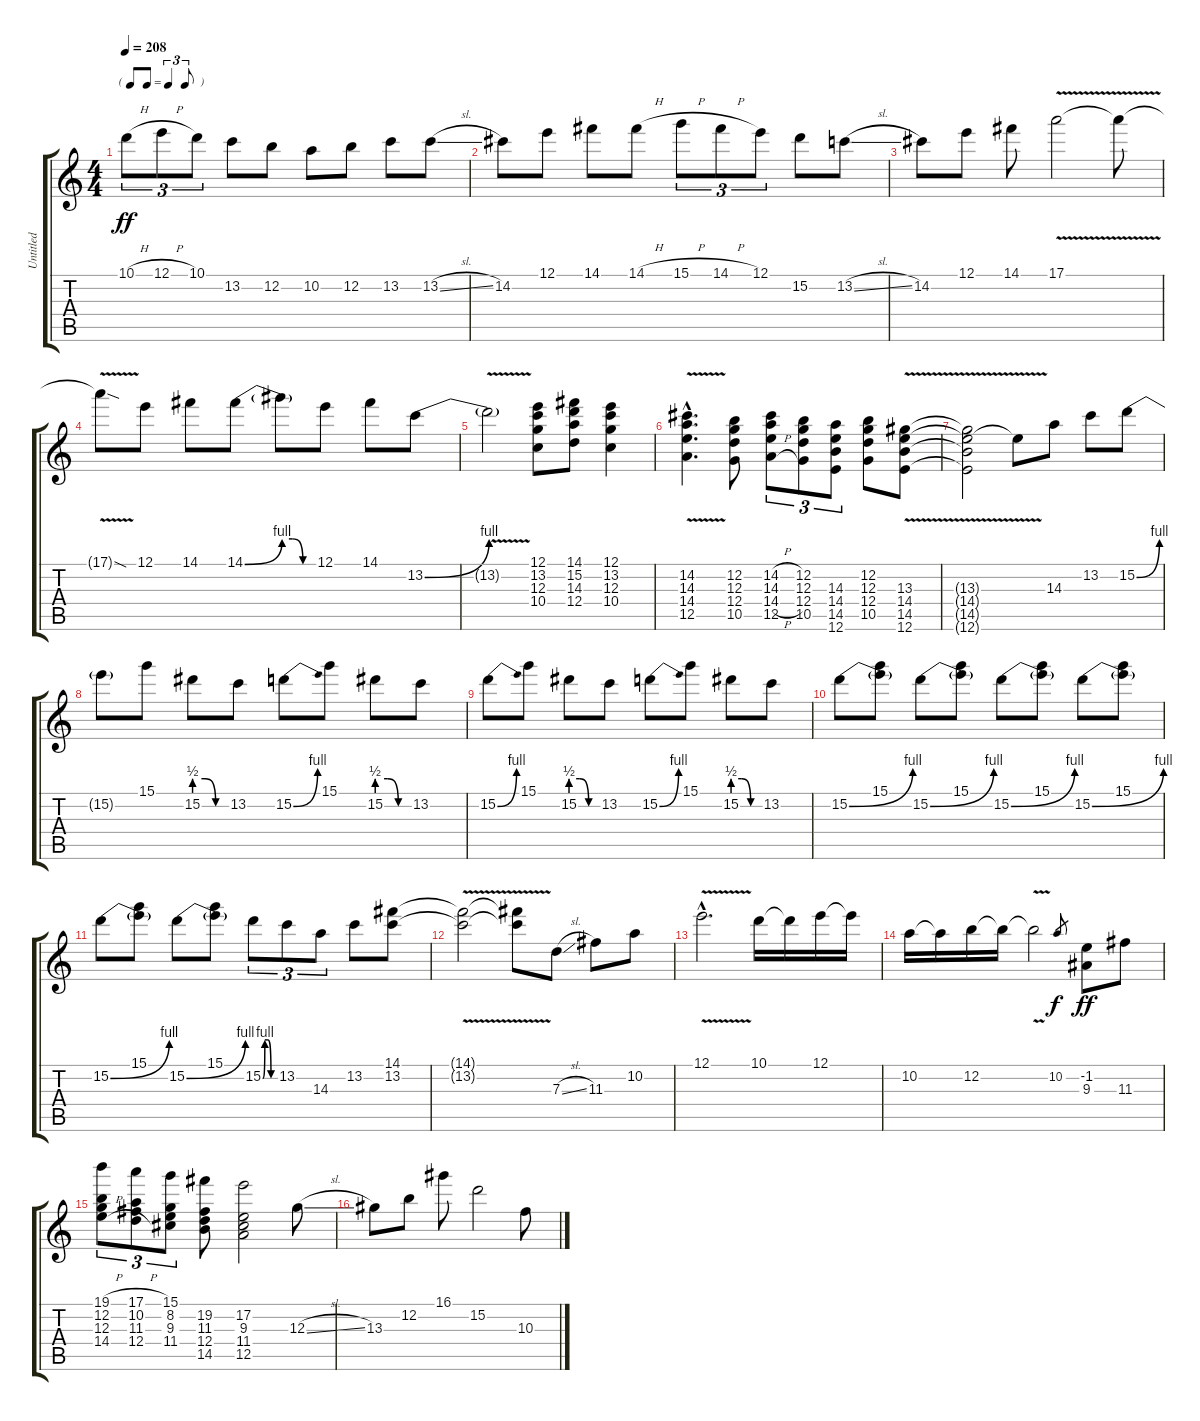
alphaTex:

\track ("Untitled" "Untitled") {instrument overdrivenguitar}
\staff {score tabs}
\tuning (E4 B3 G3 D3 A2 E2) {hide}
\ts (4 4)
\tf triplet8th
\tempo 208
\clef g2
\ks c
10.1{h}.8{tu (3 2) dy ff} 12.1{h}.8{tu (3 2)} 10.1.8{tu (3 2)} 13.2.8 12.2.8 10.2.8 12.2.8 13.2.8 13.2{sl}.8 |
14.2.8 12.1.8 14.1.8 14.1{h}.8 15.1{h}.8{tu (3 2)} 14.1{h}.8{tu (3 2)} 12.1.8{tu (3 2)} 15.2.8 13.2{sl}.8 |
14.2.8 12.1.8 14.1.8 17.1{v}.2 17.1{v t}.8 |
17.1{sod t}.8 12.1.8 14.1.8 14.1{be (bend 0 0 60 4)}.8 14.1{be (custom 0 4 20 4 40 0 60 0) t}.8 12.1.8 14.1.8 13.2{be (bend 0 0 60 4)}.8 |
13.2{v t}.2 (12.1 13.2 12.3 10.4).8 (14.1 15.2 14.3 12.4).8 (12.1 13.2 12.3 10.4).4 |
(14.2{v hac} 14.3{v hac} 14.4{v hac} 12.5{v hac}).4{d} (12.2 12.3 12.4 10.5).8 (14.2{h} 14.3{h} 14.4{h} 12.5{h}).8{tu (3 2)} (12.2 12.3 12.4 10.5).8{tu (3 2)} (14.3 14.4 14.5 12.6).8{tu (3 2)} (12.2 12.3 12.4 10.5).8 (13.3{v} 14.4{v} 14.5{v} 12.6{v}).8 |
(13.3{v t} 14.4{v t} 14.5{v t} 12.6{v t}).2 14.4{v t}.8 14.3.8 13.2.8 15.2{be (bend 0 0 60 4)}.8 |
15.2{t}.8 15.1.8 15.2{be (custom 0 2 20 2 40 0 60 0)}.8 13.2.8 15.2{be (bend 0 0 60 4)}.8 15.1.8 15.2{be (custom 0 2 20 2 40 0 60 0)}.8 13.2.8 |
15.2{be (bend 0 0 60 4)}.8 15.1.8 15.2{be (custom 0 2 20 2 40 0 60 0)}.8 13.2.8 15.2{be (bend 0 0 60 4)}.8 15.1.8 15.2{be (custom 0 2 20 2 40 0 60 0)}.8 13.2.8 |
15.2{be (bend 0 0 60 4)}.8 (15.1 15.2{t}).8 15.2{be (bend 0 0 60 4)}.8 (15.1 15.2{t}).8 15.2{be (bend 0 0 60 4)}.8 (15.1 15.2{t}).8 15.2{be (bend 0 0 60 4)}.8 (15.1 15.2{t}).8 |
15.2{be (bend 0 0 60 4)}.8 (15.1 15.2{t}).8 15.2{be (bend 0 0 60 4)}.8 (15.1 15.2{t}).8 15.2{be (custom 0 0 10 4 25 4 40 0 60 0)}.8{tu (3 2)} 13.2.8{tu (3 2)} 14.3.8{tu (3 2)} 13.2.8 (14.1 13.2).8 |
(14.1{v t} 13.2{v t}).2 (14.1{v t} 13.2{v t}).8 7.3{sl}.8 11.3.8 10.2.8 |
12.1{v hac}.2{d} 10.1.16 10.1{t}.16 12.1.16 12.1{t}.16 |
10.2.16 10.2{t}.16 12.2.16 12.2{t}.16 12.2{v t}.2 10.2.8{gr dy f} (-1.2 9.3).8{dy ff} 11.3.8 |
(19.1{h} 12.2{h} 12.3{h} 14.4{h}).8{tu (3 2)} (17.1{h} 10.2{h} 11.3{h} 12.4{h}).8{tu (3 2)} (15.1 8.2 9.3 11.4).8{tu (3 2)} (19.2 11.3 12.4 14.5).8 (17.2 9.3 11.4 12.5).2 12.3{sl}.8 |
13.3.8 12.2.8 16.1.8 15.2.2 10.3{sl}.8
